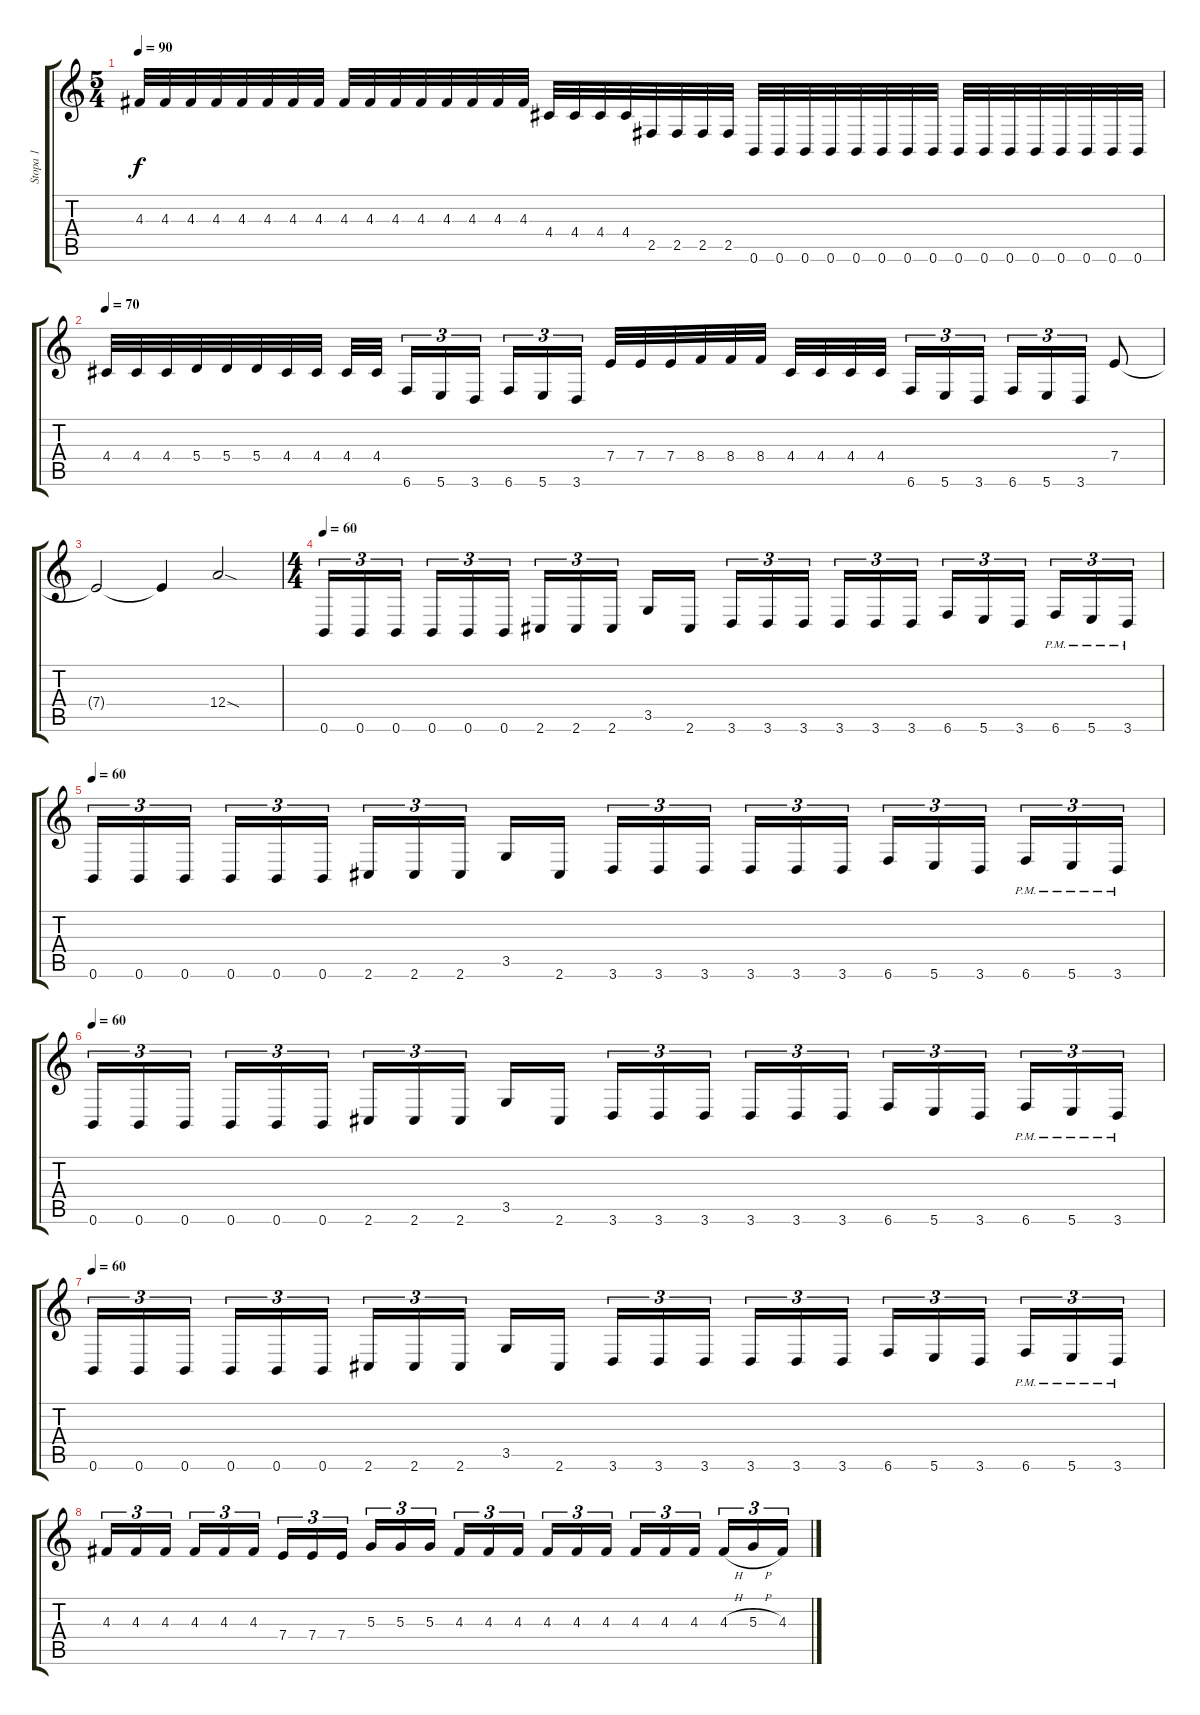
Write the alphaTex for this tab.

\track ("Stopa 1" "Stopa 1") {instrument distortionguitar}
\staff {score tabs}
\tuning (B3 Gb3 D3 A2 E2 B1) {hide}
\ts (5 4)
\tempo 90
\clef g2
\ks c
4.3.32{dy f} 4.3.32 4.3.32 4.3.32 4.3.32 4.3.32 4.3.32 4.3.32 4.3.32 4.3.32 4.3.32 4.3.32 4.3.32 4.3.32 4.3.32 4.3.32 4.4.32 4.4.32 4.4.32 4.4.32 2.5.32 2.5.32 2.5.32 2.5.32 0.6.32 0.6.32 0.6.32 0.6.32 0.6.32 0.6.32 0.6.32 0.6.32 0.6.32 0.6.32 0.6.32 0.6.32 0.6.32 0.6.32 0.6.32 0.6.32 |
\tempo 70
4.4.32 4.4.32 4.4.32 5.4.32 5.4.32 5.4.32 4.4.32 4.4.32 4.4.32 4.4.32{beam splitsecondary} 6.6.16{tu (3 2)} 5.6.16{tu (3 2)} 3.6.16{tu (3 2) beam splitsecondary} 6.6.16{tu (3 2)} 5.6.16{tu (3 2)} 3.6.16{tu (3 2) beam splitsecondary} 7.4.32 7.4.32 7.4.32 8.4.32 8.4.32 8.4.32 4.4.32 4.4.32 4.4.32 4.4.32{beam splitsecondary} 6.6.16{tu (3 2)} 5.6.16{tu (3 2)} 3.6.16{tu (3 2)} 6.6.16{tu (3 2)} 5.6.16{tu (3 2)} 3.6.16{tu (3 2)} 7.4.8 |
7.4{t}.2 7.4{t}.4 12.4{sod}.2 |
\ts (4 4)
\tempo 60
0.6.16{tu (3 2)} 0.6.16{tu (3 2)} 0.6.16{tu (3 2) beam splitsecondary} 0.6.16{tu (3 2)} 0.6.16{tu (3 2)} 0.6.16{tu (3 2)} 2.6.16{tu (3 2)} 2.6.16{tu (3 2)} 2.6.16{tu (3 2) beam splitsecondary} 3.5.16 2.6.16 3.6.16{tu (3 2)} 3.6.16{tu (3 2)} 3.6.16{tu (3 2) beam splitsecondary} 3.6.16{tu (3 2)} 3.6.16{tu (3 2)} 3.6.16{tu (3 2)} 6.6.16{tu (3 2)} 5.6.16{tu (3 2)} 3.6.16{tu (3 2) beam splitsecondary} 6.6{pm}.16{tu (3 2)} 5.6{pm}.16{tu (3 2)} 3.6{pm}.16{tu (3 2)} |
\tempo 60
0.6.16{tu (3 2)} 0.6.16{tu (3 2)} 0.6.16{tu (3 2) beam splitsecondary} 0.6.16{tu (3 2)} 0.6.16{tu (3 2)} 0.6.16{tu (3 2)} 2.6.16{tu (3 2)} 2.6.16{tu (3 2)} 2.6.16{tu (3 2) beam splitsecondary} 3.5.16 2.6.16 3.6.16{tu (3 2)} 3.6.16{tu (3 2)} 3.6.16{tu (3 2) beam splitsecondary} 3.6.16{tu (3 2)} 3.6.16{tu (3 2)} 3.6.16{tu (3 2)} 6.6.16{tu (3 2)} 5.6.16{tu (3 2)} 3.6.16{tu (3 2) beam splitsecondary} 6.6{pm}.16{tu (3 2)} 5.6{pm}.16{tu (3 2)} 3.6{pm}.16{tu (3 2)} |
\tempo 60
0.6.16{tu (3 2)} 0.6.16{tu (3 2)} 0.6.16{tu (3 2) beam splitsecondary} 0.6.16{tu (3 2)} 0.6.16{tu (3 2)} 0.6.16{tu (3 2)} 2.6.16{tu (3 2)} 2.6.16{tu (3 2)} 2.6.16{tu (3 2) beam splitsecondary} 3.5.16 2.6.16 3.6.16{tu (3 2)} 3.6.16{tu (3 2)} 3.6.16{tu (3 2) beam splitsecondary} 3.6.16{tu (3 2)} 3.6.16{tu (3 2)} 3.6.16{tu (3 2)} 6.6.16{tu (3 2)} 5.6.16{tu (3 2)} 3.6.16{tu (3 2) beam splitsecondary} 6.6{pm}.16{tu (3 2)} 5.6{pm}.16{tu (3 2)} 3.6{pm}.16{tu (3 2)} |
\tempo 60
0.6.16{tu (3 2)} 0.6.16{tu (3 2)} 0.6.16{tu (3 2) beam splitsecondary} 0.6.16{tu (3 2)} 0.6.16{tu (3 2)} 0.6.16{tu (3 2)} 2.6.16{tu (3 2)} 2.6.16{tu (3 2)} 2.6.16{tu (3 2) beam splitsecondary} 3.5.16 2.6.16 3.6.16{tu (3 2)} 3.6.16{tu (3 2)} 3.6.16{tu (3 2) beam splitsecondary} 3.6.16{tu (3 2)} 3.6.16{tu (3 2)} 3.6.16{tu (3 2)} 6.6.16{tu (3 2)} 5.6.16{tu (3 2)} 3.6.16{tu (3 2) beam splitsecondary} 6.6{pm}.16{tu (3 2)} 5.6{pm}.16{tu (3 2)} 3.6{pm}.16{tu (3 2)} |
4.3.16{tu (3 2)} 4.3.16{tu (3 2)} 4.3.16{tu (3 2) beam splitsecondary} 4.3.16{tu (3 2)} 4.3.16{tu (3 2)} 4.3.16{tu (3 2)} 7.4.16{tu (3 2)} 7.4.16{tu (3 2)} 7.4.16{tu (3 2) beam splitsecondary} 5.3.16{tu (3 2)} 5.3.16{tu (3 2)} 5.3.16{tu (3 2)} 4.3.16{tu (3 2)} 4.3.16{tu (3 2)} 4.3.16{tu (3 2) beam splitsecondary} 4.3.16{tu (3 2)} 4.3.16{tu (3 2)} 4.3.16{tu (3 2)} 4.3.16{tu (3 2)} 4.3.16{tu (3 2)} 4.3.16{tu (3 2) beam splitsecondary} 4.3{h}.16{tu (3 2)} 5.3{h}.16{tu (3 2)} 4.3.16{tu (3 2)}
